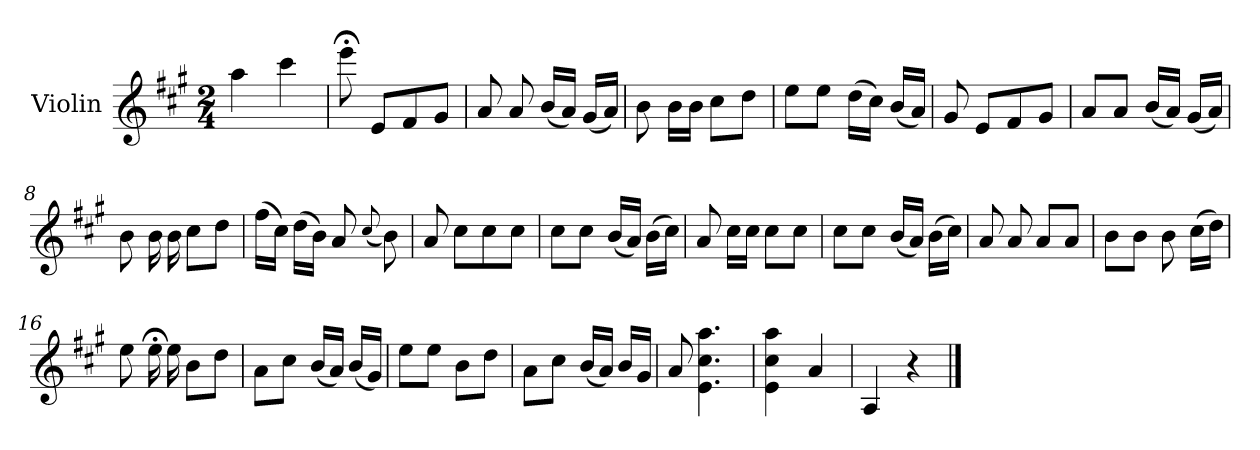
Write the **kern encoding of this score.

**kern
*part1
*staff1
*I"Violin
*I'Vln.
*clefG2
*k[f#c#g#]
*M2/4
=1
4aa\
4ccc#\
=2
8eee;<\
8e/L
8f#/
8g#/J
=3
8a/
8a/
(<16b/LL
16a/JJ)
(<16g#/LL
16a/JJ)
=4
8b\
16b\LL
16b\JJ
8cc#\L
8dd\J
=5
8ee\L
8ee\J
(>16dd\LL
16cc#\JJ)
(<16b/LL
16a/JJ)
=6
8g#/
8e/L
8f#/
8g#/J
!!LO:LB:g=z
=7
8a/L
8a/J
(<16b/LL
16a/JJ)
(<16g#/LL
16a/JJ)
=8
8b\
16b\
16b\
8cc#\L
8dd\J
=9
(>16ff#\LL
16cc#\JJ)
(>16dd\LL
16b\JJ)
8a/
(<8qqcc#/
8b\)
=10
8a/
8cc#\L
8cc#\
8cc#\J
=11
8cc#\L
8cc#\J
(<16b/LL
16a/JJ)
(>16b\LL
16cc#\JJ)
=12
8a/
16cc#\LL
16cc#\JJ
8cc#\L
8cc#\J
!!LO:LB:g=z
=13
8cc#\L
8cc#\J
(<16b/LL
16a/JJ)
(>16b\LL
16cc#\JJ)
=14
8a/
8a/
8a/L
8a/J
=15
8b\L
8b\J
8b\
(>16cc#\LL
16dd\JJ)
=16
8ee\
16ee;<\
16ee\
8b\L
8dd\J
=17
8a\L
8cc#\J
(<16b/LL
16a/JJ)
(<16b/LL
16g#/JJ)
=18
8ee\L
8ee\J
8b\L
8dd\J
!!LO:LB:g=z
=19
8a\L
8cc#\J
(<16b/LL
16a/JJ)
16b/LL
16g#/JJ
=20
8a/
4.e\ 4.cc#\ 4.aa\
=21
4e\ 4cc#\ 4aa\
4a/
=22
4A/
4r
==
*-
